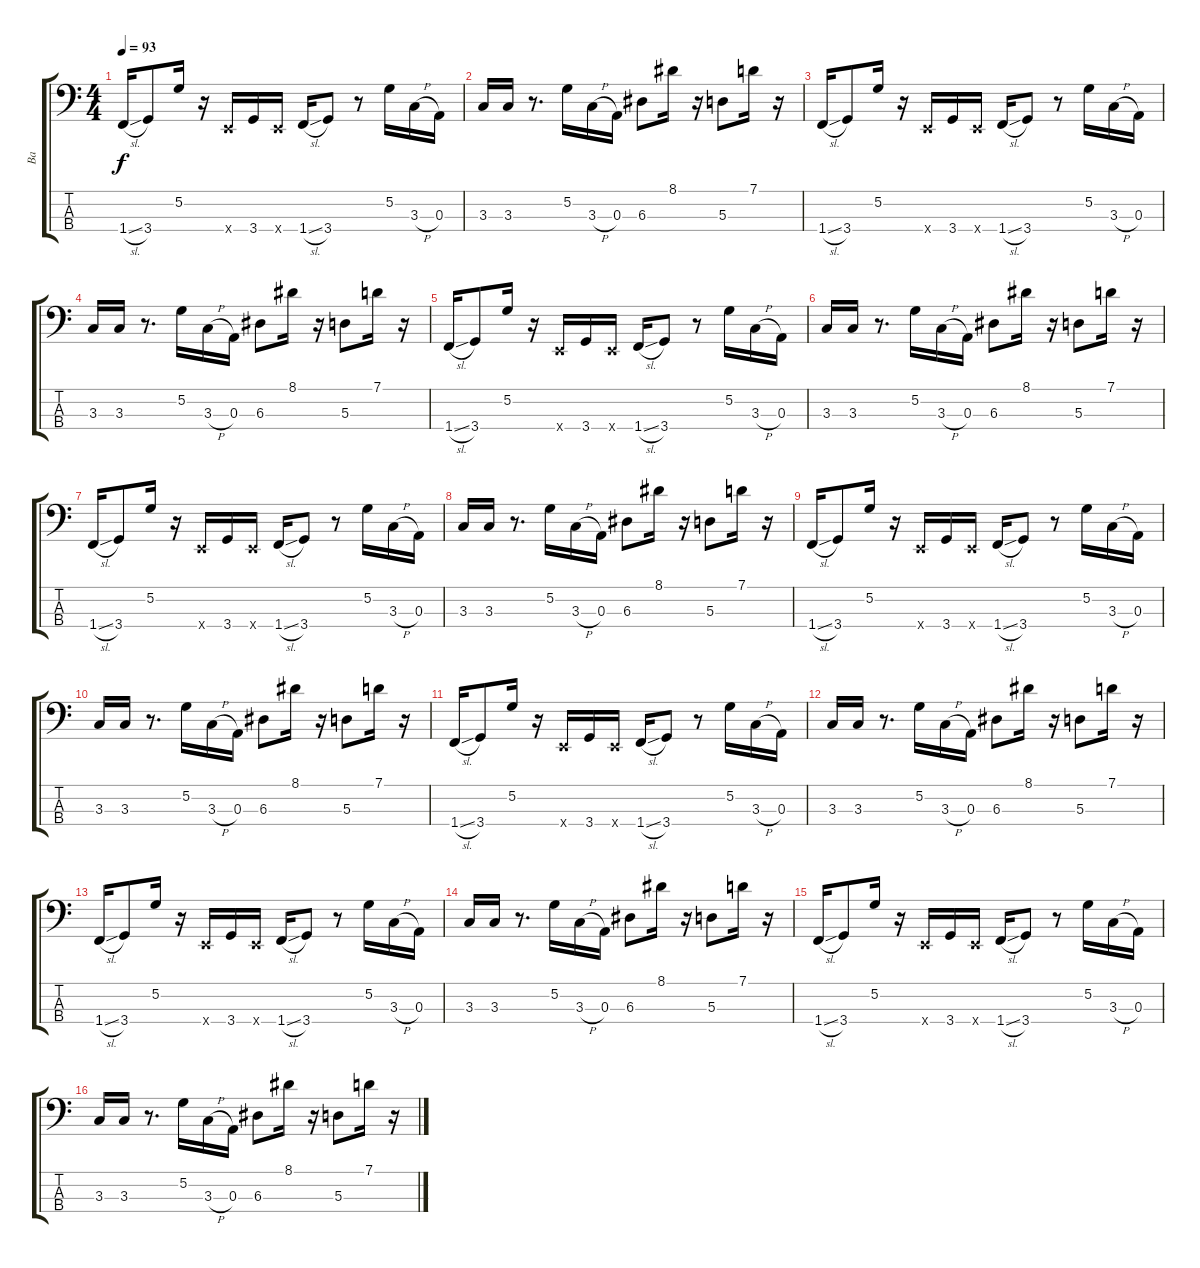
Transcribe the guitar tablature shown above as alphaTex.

\track ("Ba" "Ba") {instrument electricbassfinger}
\staff {score tabs}
\tuning (G2 D2 A1 E1) {hide}
\ts (4 4)
\tempo 93
\clef f4
\ks c
1.4{sl}.16{dy f} 3.4.8 5.2.16 r.16 0.4{x}.16 3.4.16 0.4{x}.16 1.4{sl}.16 3.4.8 r.8 5.2.16 3.3{h}.16 0.3.16 |
3.3.16 3.3.16 r.8{d} 5.2.16 3.3{h}.16 0.3.16 6.3.8 8.1.16 r.16 5.3.8 7.1.16 r.16 |
1.4{sl}.16 3.4.8 5.2.16 r.16 0.4{x}.16 3.4.16 0.4{x}.16 1.4{sl}.16 3.4.8 r.8 5.2.16 3.3{h}.16 0.3.16 |
3.3.16 3.3.16 r.8{d} 5.2.16 3.3{h}.16 0.3.16 6.3.8 8.1.16 r.16 5.3.8 7.1.16 r.16 |
1.4{sl}.16 3.4.8 5.2.16 r.16 0.4{x}.16 3.4.16 0.4{x}.16 1.4{sl}.16 3.4.8 r.8 5.2.16 3.3{h}.16 0.3.16 |
3.3.16 3.3.16 r.8{d} 5.2.16 3.3{h}.16 0.3.16 6.3.8 8.1.16 r.16 5.3.8 7.1.16 r.16 |
1.4{sl}.16 3.4.8 5.2.16 r.16 0.4{x}.16 3.4.16 0.4{x}.16 1.4{sl}.16 3.4.8 r.8 5.2.16 3.3{h}.16 0.3.16 |
3.3.16 3.3.16 r.8{d} 5.2.16 3.3{h}.16 0.3.16 6.3.8 8.1.16 r.16 5.3.8 7.1.16 r.16 |
1.4{sl}.16 3.4.8 5.2.16 r.16 0.4{x}.16 3.4.16 0.4{x}.16 1.4{sl}.16 3.4.8 r.8 5.2.16 3.3{h}.16 0.3.16 |
3.3.16 3.3.16 r.8{d} 5.2.16 3.3{h}.16 0.3.16 6.3.8 8.1.16 r.16 5.3.8 7.1.16 r.16 |
1.4{sl}.16 3.4.8 5.2.16 r.16 0.4{x}.16 3.4.16 0.4{x}.16 1.4{sl}.16 3.4.8 r.8 5.2.16 3.3{h}.16 0.3.16 |
3.3.16 3.3.16 r.8{d} 5.2.16 3.3{h}.16 0.3.16 6.3.8 8.1.16 r.16 5.3.8 7.1.16 r.16 |
1.4{sl}.16 3.4.8 5.2.16 r.16 0.4{x}.16 3.4.16 0.4{x}.16 1.4{sl}.16 3.4.8 r.8 5.2.16 3.3{h}.16 0.3.16 |
3.3.16 3.3.16 r.8{d} 5.2.16 3.3{h}.16 0.3.16 6.3.8 8.1.16 r.16 5.3.8 7.1.16 r.16 |
1.4{sl}.16 3.4.8 5.2.16 r.16 0.4{x}.16 3.4.16 0.4{x}.16 1.4{sl}.16 3.4.8 r.8 5.2.16 3.3{h}.16 0.3.16 |
3.3.16 3.3.16 r.8{d} 5.2.16 3.3{h}.16 0.3.16 6.3.8 8.1.16 r.16 5.3.8 7.1.16 r.16
